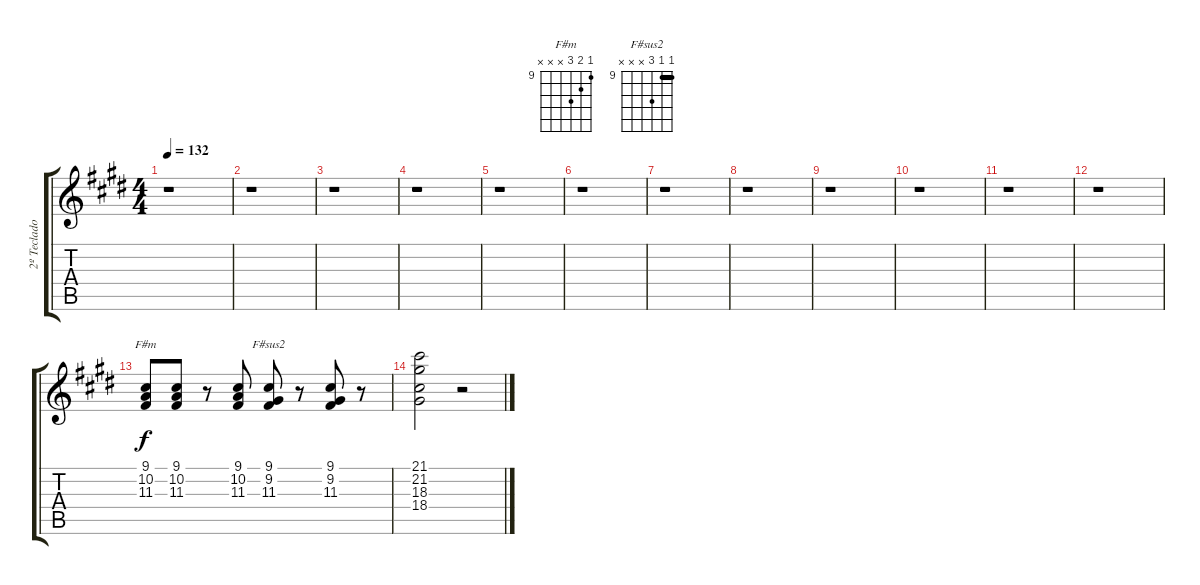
\track ("2º Teclado" "2º Teclado") {instrument stringensemble1}
\staff {score tabs}
\tuning (E4 B3 G3 D3 A2 E2) {hide}
\chord ("F#m" 9 10 11 x x x) {firstfret 9}
\chord ("F#sus2" 9 9 11 x x x) {firstfret 9 barre 9}
\ts (4 4)
\tempo 132
\clef g2
\ks c#minor
r.1{dy f} |
r.1 |
r.1 |
r.1 |
r.1 |
r.1 |
r.1 |
r.1 |
r.1 |
r.1 |
r.1 |
r.1 |
(9.1 10.2 11.3).8{ch "F#m" instrument stringensemble1} (9.1 10.2 11.3).8 r.8 (9.1 10.2 11.3).8 (9.1 9.2 11.3).8{ch "F#sus2"} r.8 (9.1 9.2 11.3).8 r.8 |
(21.1 21.2 18.3 18.4).2 r.2
